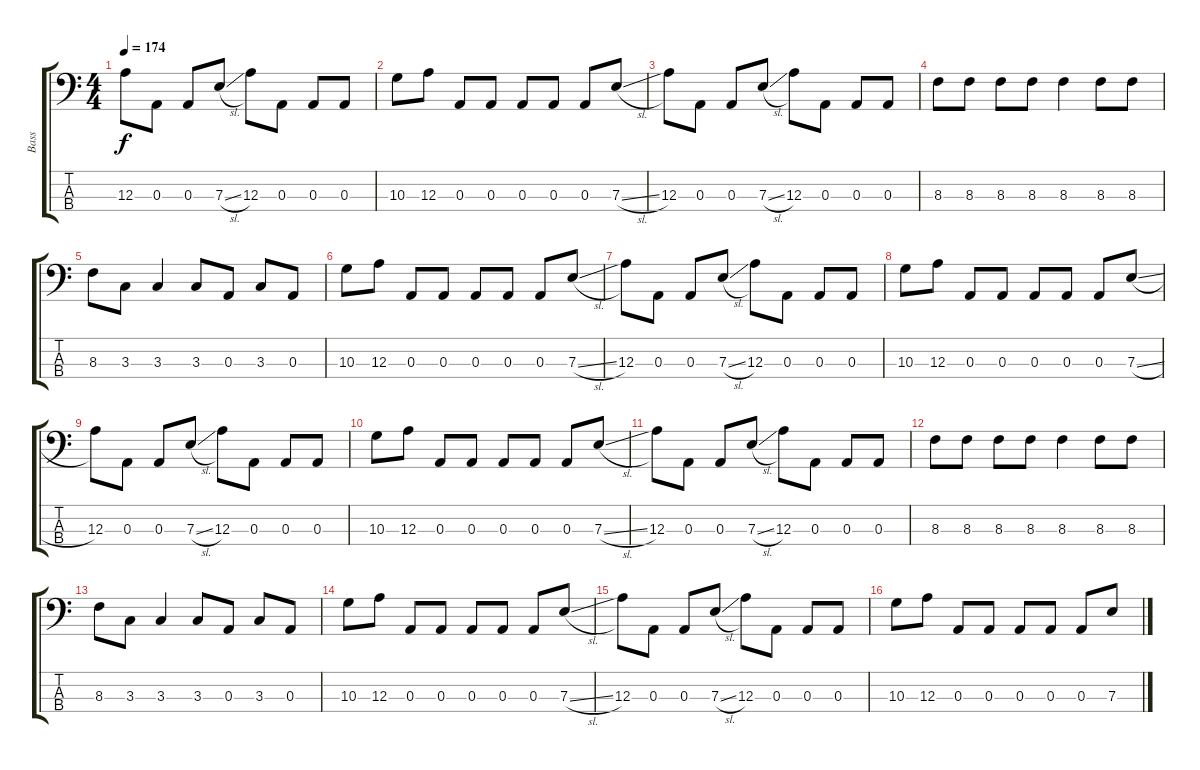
\track ("Bass" "Bass") {instrument electricbassfinger}
\staff {score tabs}
\tuning (G2 D2 A1 E1) {hide}
\ts (4 4)
\tempo 174
\clef f4
\ks c
12.3.8{dy f} 0.3.8 0.3.8 7.3{sl}.8 12.3.8 0.3.8 0.3.8 0.3.8 |
10.3.8 12.3.8 0.3.8 0.3.8 0.3.8 0.3.8 0.3.8 7.3{sl}.8 |
12.3.8 0.3.8 0.3.8 7.3{sl}.8 12.3.8 0.3.8 0.3.8 0.3.8 |
8.3.8 8.3.8 8.3.8 8.3.8 8.3.4 8.3.8 8.3.8 |
8.3.8 3.3.8 3.3.4 3.3.8 0.3.8 3.3.8 0.3.8 |
10.3.8 12.3.8 0.3.8 0.3.8 0.3.8 0.3.8 0.3.8 7.3{sl}.8 |
12.3.8 0.3.8 0.3.8 7.3{sl}.8 12.3.8 0.3.8 0.3.8 0.3.8 |
10.3.8 12.3.8 0.3.8 0.3.8 0.3.8 0.3.8 0.3.8 7.3{sl}.8 |
12.3.8 0.3.8 0.3.8 7.3{sl}.8 12.3.8 0.3.8 0.3.8 0.3.8 |
10.3.8 12.3.8 0.3.8 0.3.8 0.3.8 0.3.8 0.3.8 7.3{sl}.8 |
12.3.8 0.3.8 0.3.8 7.3{sl}.8 12.3.8 0.3.8 0.3.8 0.3.8 |
8.3.8 8.3.8 8.3.8 8.3.8 8.3.4 8.3.8 8.3.8 |
8.3.8 3.3.8 3.3.4 3.3.8 0.3.8 3.3.8 0.3.8 |
10.3.8 12.3.8 0.3.8 0.3.8 0.3.8 0.3.8 0.3.8 7.3{sl}.8 |
12.3.8 0.3.8 0.3.8 7.3{sl}.8 12.3.8 0.3.8 0.3.8 0.3.8 |
10.3.8 12.3.8 0.3.8 0.3.8 0.3.8 0.3.8 0.3.8 7.3{sl}.8
